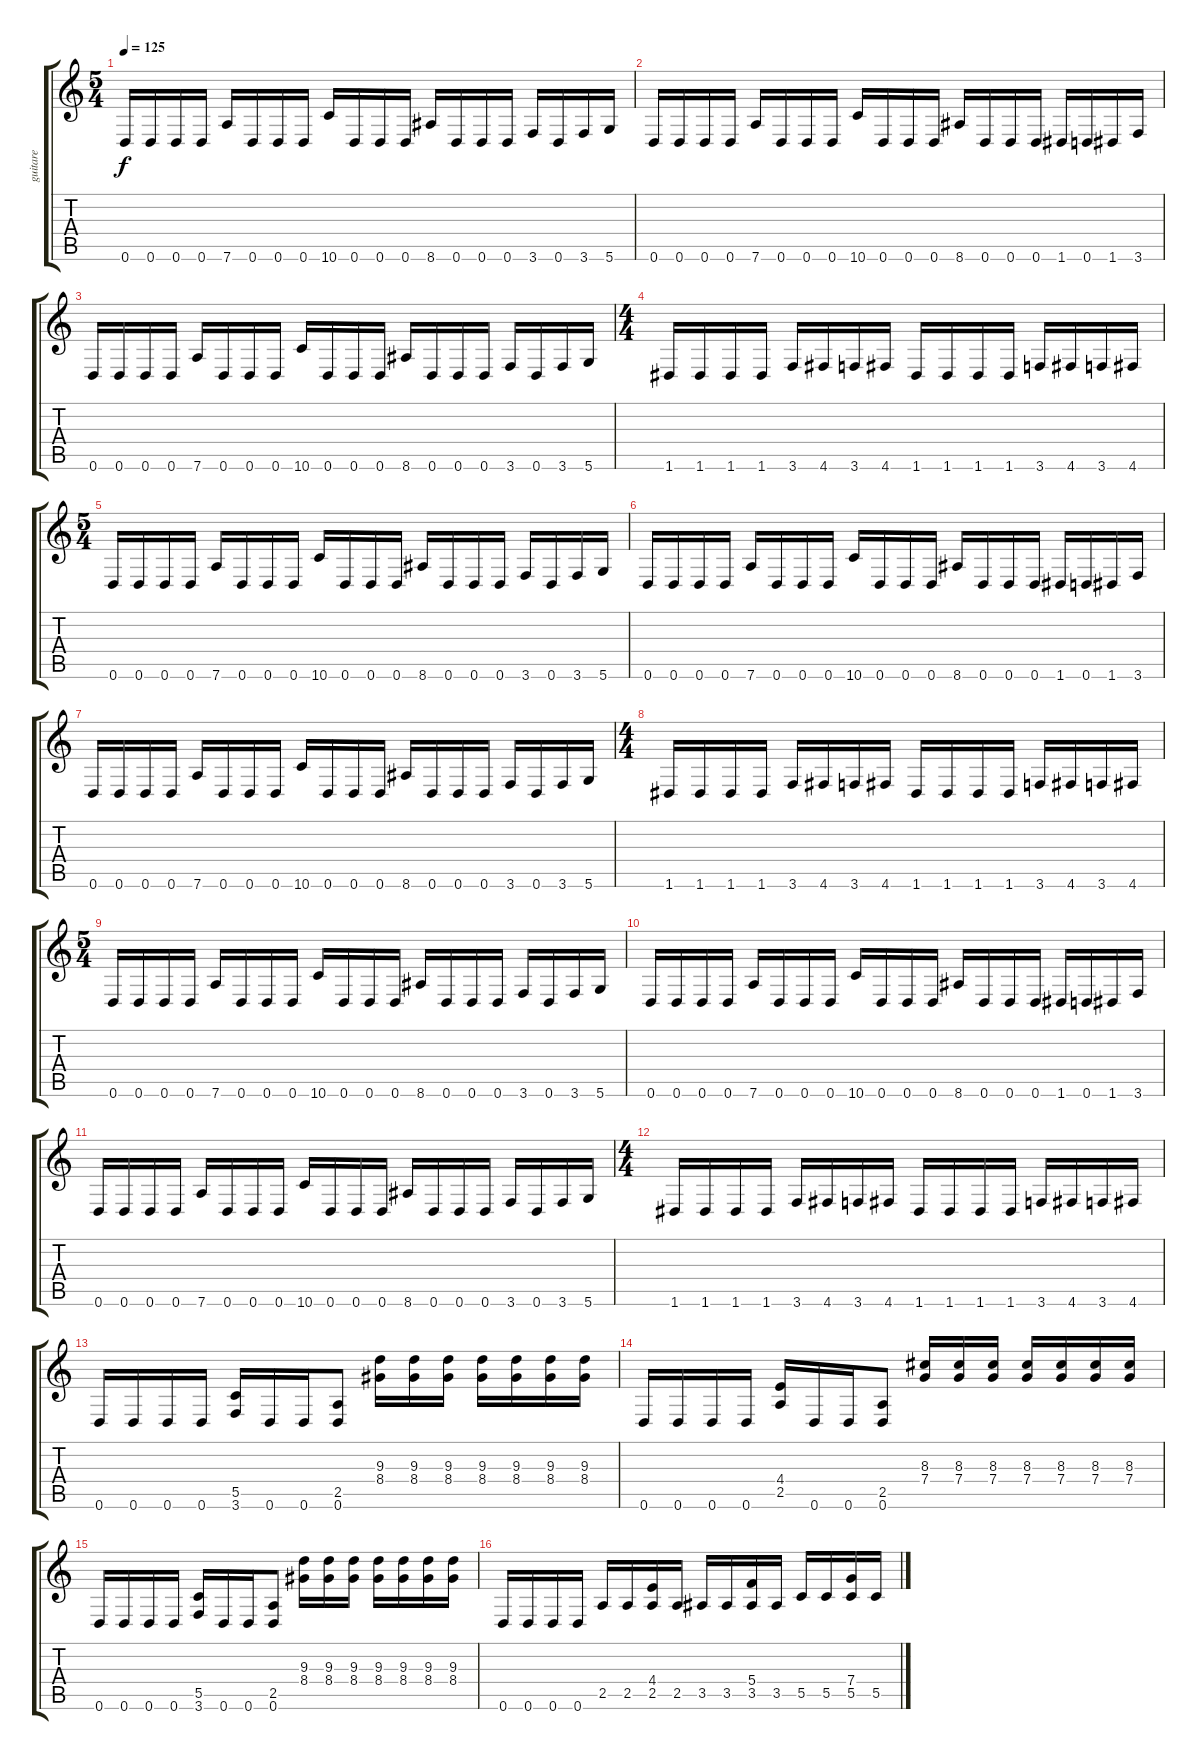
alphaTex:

\track ("guitare" "guitare") {instrument distortionguitar}
\staff {score tabs}
\tuning (D4 A3 F3 C3 G2 D2) {hide}
\ts (5 4)
\tempo 125
\clef g2
\ks c
0.6.16{dy f instrument distortionguitar} 0.6.16 0.6.16 0.6.16 7.6.16 0.6.16 0.6.16 0.6.16 10.6.16 0.6.16 0.6.16 0.6.16 8.6.16 0.6.16 0.6.16 0.6.16 3.6.16 0.6.16 3.6.16 5.6.16 |
0.6.16 0.6.16 0.6.16 0.6.16 7.6.16 0.6.16 0.6.16 0.6.16 10.6.16 0.6.16 0.6.16 0.6.16 8.6.16 0.6.16 0.6.16 0.6.16 1.6.16 0.6.16 1.6.16 3.6.16 |
0.6.16 0.6.16 0.6.16 0.6.16 7.6.16 0.6.16 0.6.16 0.6.16 10.6.16 0.6.16 0.6.16 0.6.16 8.6.16 0.6.16 0.6.16 0.6.16 3.6.16 0.6.16 3.6.16 5.6.16 |
\ts (4 4)
1.6.16 1.6.16 1.6.16 1.6.16 3.6.16 4.6.16 3.6.16 4.6.16 1.6.16 1.6.16 1.6.16 1.6.16 3.6.16 4.6.16 3.6.16 4.6.16 |
\ts (5 4)
0.6.16 0.6.16 0.6.16 0.6.16 7.6.16 0.6.16 0.6.16 0.6.16 10.6.16 0.6.16 0.6.16 0.6.16 8.6.16 0.6.16 0.6.16 0.6.16 3.6.16 0.6.16 3.6.16 5.6.16 |
0.6.16 0.6.16 0.6.16 0.6.16 7.6.16 0.6.16 0.6.16 0.6.16 10.6.16 0.6.16 0.6.16 0.6.16 8.6.16 0.6.16 0.6.16 0.6.16 1.6.16 0.6.16 1.6.16 3.6.16 |
0.6.16 0.6.16 0.6.16 0.6.16 7.6.16 0.6.16 0.6.16 0.6.16 10.6.16 0.6.16 0.6.16 0.6.16 8.6.16 0.6.16 0.6.16 0.6.16 3.6.16 0.6.16 3.6.16 5.6.16 |
\ts (4 4)
1.6.16 1.6.16 1.6.16 1.6.16 3.6.16 4.6.16 3.6.16 4.6.16 1.6.16 1.6.16 1.6.16 1.6.16 3.6.16 4.6.16 3.6.16 4.6.16 |
\ts (5 4)
0.6.16 0.6.16 0.6.16 0.6.16 7.6.16 0.6.16 0.6.16 0.6.16 10.6.16 0.6.16 0.6.16 0.6.16 8.6.16 0.6.16 0.6.16 0.6.16 3.6.16 0.6.16 3.6.16 5.6.16 |
0.6.16 0.6.16 0.6.16 0.6.16 7.6.16 0.6.16 0.6.16 0.6.16 10.6.16 0.6.16 0.6.16 0.6.16 8.6.16 0.6.16 0.6.16 0.6.16 1.6.16 0.6.16 1.6.16 3.6.16 |
0.6.16 0.6.16 0.6.16 0.6.16 7.6.16 0.6.16 0.6.16 0.6.16 10.6.16 0.6.16 0.6.16 0.6.16 8.6.16 0.6.16 0.6.16 0.6.16 3.6.16 0.6.16 3.6.16 5.6.16 |
\ts (4 4)
1.6.16 1.6.16 1.6.16 1.6.16 3.6.16 4.6.16 3.6.16 4.6.16 1.6.16 1.6.16 1.6.16 1.6.16 3.6.16 4.6.16 3.6.16 4.6.16 |
0.6.16 0.6.16 0.6.16 0.6.16 (5.5 3.6).16 0.6.16 0.6.16 (2.5 0.6).8 (9.3 8.4).16 (9.3 8.4).16 (9.3 8.4).16 (9.3 8.4).16 (9.3 8.4).16 (9.3 8.4).16 (9.3 8.4).16 |
0.6.16 0.6.16 0.6.16 0.6.16 (4.4 2.5).16 0.6.16 0.6.16 (2.5 0.6).8 (8.3 7.4).16 (8.3 7.4).16 (8.3 7.4).16 (8.3 7.4).16 (8.3 7.4).16 (8.3 7.4).16 (8.3 7.4).16 |
0.6.16 0.6.16 0.6.16 0.6.16 (5.5 3.6).16 0.6.16 0.6.16 (2.5 0.6).8 (9.3 8.4).16 (9.3 8.4).16 (9.3 8.4).16 (9.3 8.4).16 (9.3 8.4).16 (9.3 8.4).16 (9.3 8.4).16 |
0.6.16 0.6.16 0.6.16 0.6.16 2.5.16 2.5.16 (4.4 2.5).16 2.5.16 3.5.16 3.5.16 (5.4 3.5).16 3.5.16 5.5.16 5.5.16 (7.4 5.5).16 5.5.16
